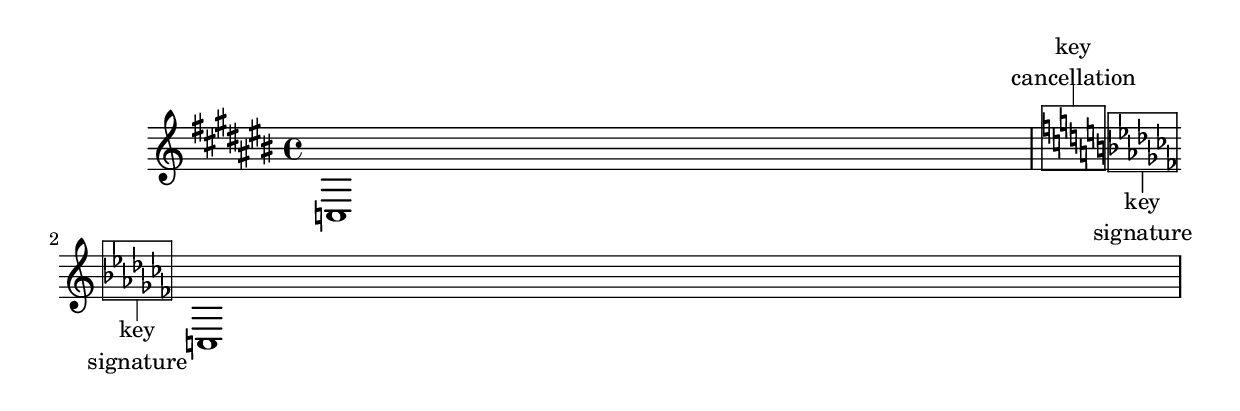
\version "2.23.4"

\header {
  texidoc = "Balloons on breakable items are visible if and only
if the item they annotate is visible."
}

\new Staff \with {
  \consists Balloon_engraver
}
{
  \key cis \major
  c1
  \balloonGrobText
    KeyCancellation
    #'(0 . 2)
    \markup \center-column { key cancellation }
  \balloonGrobText
    KeySignature
    #'(0 . -2)
    \markup \center-column { key signature }
  \key ces \major
  \break
  c1
}
